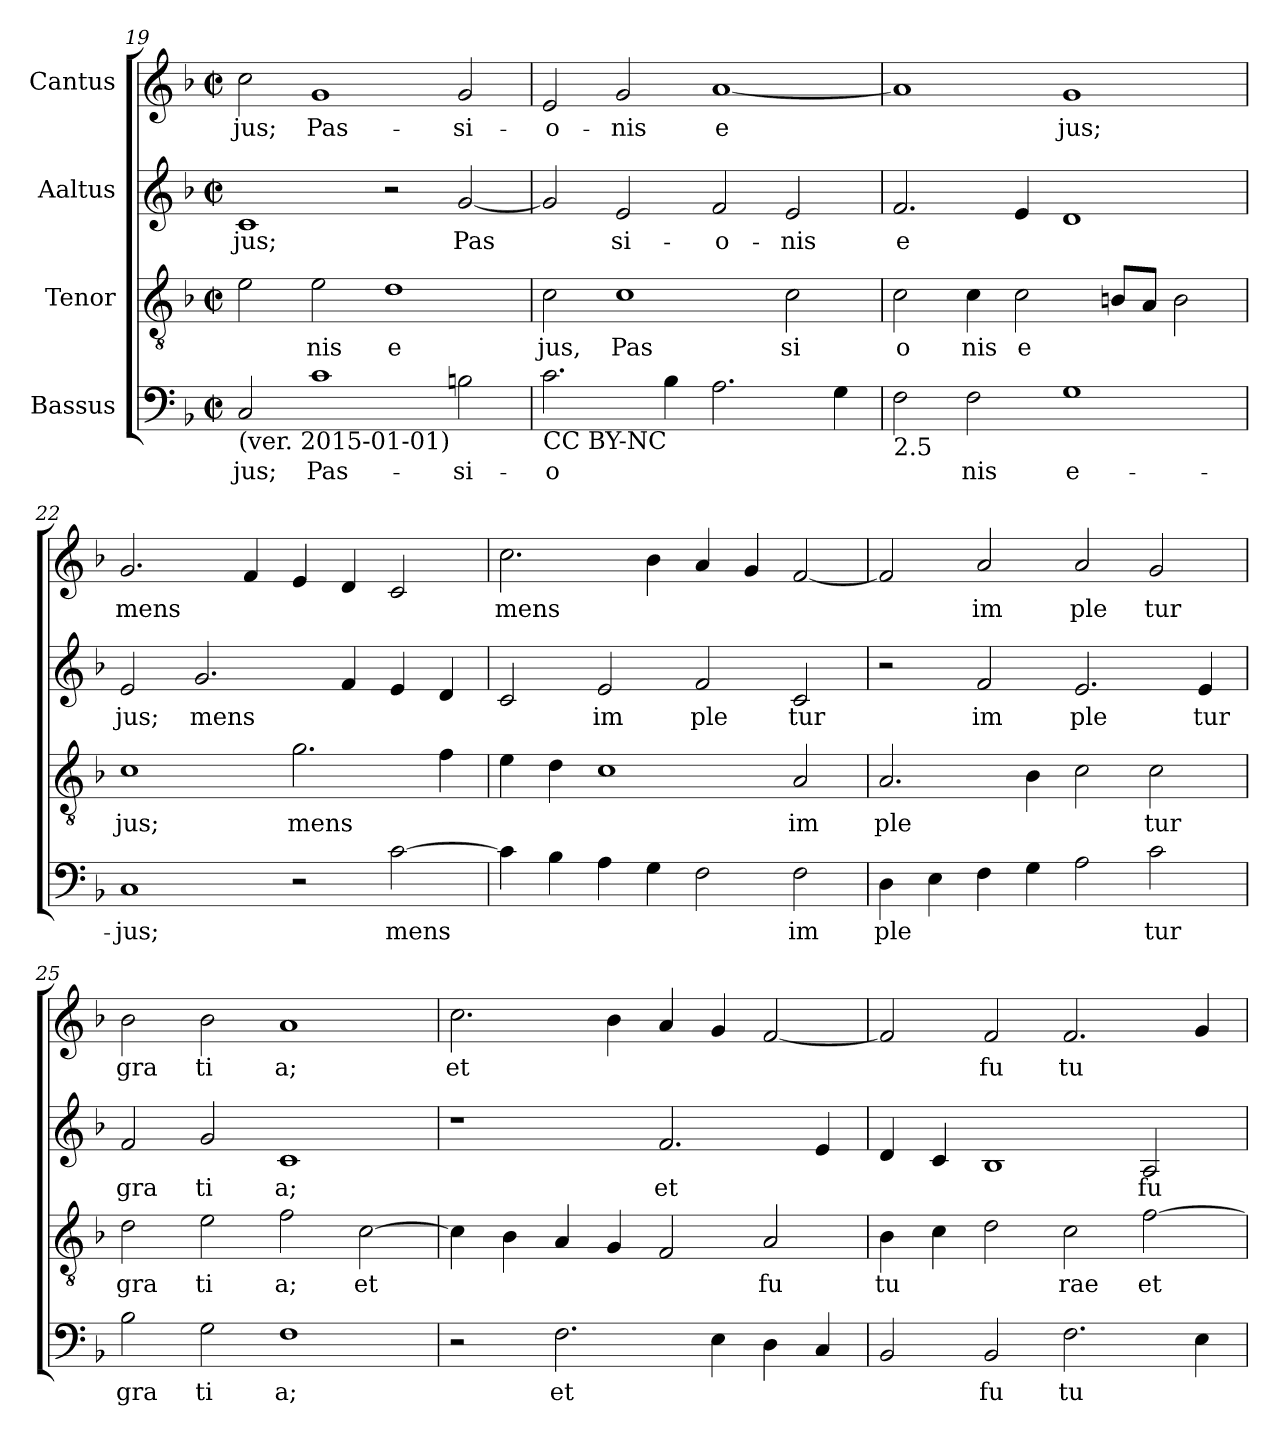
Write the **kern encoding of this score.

**kern	**text	**kern	**text	**kern	**text	**kern	**text
*part4	*part4	*part3	*part3	*part2	*part2	*part1	*part1
*staff4	*staff4	*staff3	*staff3	*staff2	*staff2	*staff1	*staff1
*I"Bassus	*	*I"Tenor	*	*I"Aaltus	*	*I"Cantus	*
*clefF4	*	*clefGv2	*	*clefG2	*	*clefG2	*
*k[b-]	*	*k[b-]	*	*k[b-]	*	*k[b-]	*
*F:	*	*F:	*	*F:	*	*F:	*
*M2/2	*	*M2/2	*	*M2/2	*	*M2/2	*
*met(c|)	*	*met(c|)	*	*met(c|)	*	*met(c|)	*
=19	=19	=19	=19	=19	=19	=19	=19
!LO:TX:b:t=(ver. 2015-01-01)	!	!	!	!	!	!	!
!	!LO:LY:b:cj	!	!LO:LY:b:cj	!	!LO:LY:b:cj	!	!LO:LY:b:cj
2C/	-jus;	2e\	.	1c	-jus;	2cc\	-jus;
!	!LO:LY:b:cj	!	!LO:LY:b:cj	!	!	!	!LO:LY:b:cj
1c	Pas-	2e\	nis	.	.	1g	Pas-
!	!	!	!LO:LY:b:cj	!	!	!	!
.	.	1d	e	2r	.	.	.
!	!LO:LY:b:cj	!	!	!	!LO:LY:b:cj	!	!LO:LY:b:cj
2Bn\	-si-	.	.	[<2g/	Pas-	2g/	-si-
=20	=20	=20	=20	=20	=20	=20	=20
!LO:TX:b:t=CC BY-NC	!	!	!	!	!	!	!
!	!LO:LY:b:cj	!	!LO:LY:b:cj	!	!LO:LY:b:cj	!	!LO:LY:b:cj
2.c\	-o-	2c\	jus,	2g/]	--	2e/	-o-
!	!	!	!LO:LY:b:cj	!	!LO:LY:b:cj	!	!LO:LY:b:cj
.	.	1c	Pas	2e/	-si-	2g/	-nis
!	!LO:LY:b:cj	!	!	!	!	!	!
4B-\	--	.	.	.	.	.	.
!	!LO:LY:b:cj	!	!	!	!LO:LY:b:cj	!	!LO:LY:b:cj
2.A\	--	.	.	2f/	-o-	[<1a	e-
!	!	!	!LO:LY:b:cj	!	!LO:LY:b:cj	!	!
.	.	2c\	si	2e/	-nis	.	.
!	!LO:LY:b:cj	!	!	!	!	!	!
4G\	--	.	.	.	.	.	.
=21	=21	=21	=21	=21	=21	=21	=21
!LO:TX:b:t=2.5	!	!	!	!	!	!	!
!	!LO:LY:b:cj	!	!LO:LY:b:cj	!	!LO:LY:b:cj	!	!LO:LY:b:cj
2F\	--	2c\	o	2.f/	e-	1a]	--
!	!LO:LY:b:cj	!	!LO:LY:b:cj	!	!	!	!
2F\	-nis	4c\	nis	.	.	.	.
!	!	!	!LO:LY:b:cj	!	!LO:LY:b:cj	!	!
.	.	2c\	e	4e/	--	.	.
!	!LO:LY:b:cj	!	!	!	!LO:LY:b:cj	!	!LO:LY:b:cj
1G	e-	.	.	1d	--	1g	-jus;
!	!	!	!LO:LY:b:cj	!	!	!	!
.	.	8Bn/L	.	.	.	.	.
!	!	!	!LO:LY:b:cj	!	!	!	!
.	.	8A/J	.	.	.	.	.
!	!	!	!LO:LY:b:cj	!	!	!	!
.	.	2B\	.	.	.	.	.
!!LO:PB:g=z
=22	=22	=22	=22	=22	=22	=22	=22
!	!LO:LY:b:cj	!	!LO:LY:b:cj	!	!LO:LY:b:cj	!	!LO:LY:a:cj
1C	-jus;	1c	jus;	2e/	-jus;	2.g/	mens
!	!	!	!	!	!LO:LY:b:cj	!	!
.	.	.	.	2.g/	mens	.	.
!	!	!	!	!	!	!	!LO:LY:a:cj
.	.	.	.	.	.	4f/	.
!	!	!	!LO:LY:b:cj	!	!	!	!LO:LY:a:cj
2r	.	2.g\	mens	.	.	4e/	.
!	!	!	!	!	!LO:LY:b:cj	!	!LO:LY:a:cj
.	.	.	.	4f/	.	4d/	.
!	!LO:LY:b:cj	!	!	!	!LO:LY:b:cj	!	!LO:LY:a:cj
[>2c\	mens	.	.	4e/	.	2c/	.
!	!	!	!LO:LY:b:cj	!	!LO:LY:b:cj	!	!
.	.	4f\	.	4d/	.	.	.
=23	=23	=23	=23	=23	=23	=23	=23
!	!LO:LY:b:cj	!	!LO:LY:b:cj	!	!LO:LY:b:cj	!	!LO:LY:a:cj
4c\]	.	4e\	.	2c/	.	2.cc\	mens
!	!LO:LY:b:cj	!	!LO:LY:b:cj	!	!	!	!
4B-\	.	4d\	.	.	.	.	.
!	!LO:LY:b:cj	!	!LO:LY:b:cj	!	!LO:LY:b:cj	!	!
4A\	.	1c	.	2e/	im	.	.
!	!LO:LY:b:cj	!	!	!	!	!	!LO:LY:a:cj
4G\	.	.	.	.	.	4b-\	.
!	!LO:LY:b:cj	!	!	!	!LO:LY:b:cj	!	!LO:LY:a:cj
2F\	.	.	.	2f/	ple	4a/	.
!	!	!	!	!	!	!	!LO:LY:a:cj
.	.	.	.	.	.	4g/	.
!	!LO:LY:b:cj	!	!LO:LY:b:cj	!	!LO:LY:b:cj	!	!LO:LY:a:cj
2F\	im	2A/	im	2c/	tur	[<2f/	.
=24	=24	=24	=24	=24	=24	=24	=24
!	!LO:LY:b:cj	!	!LO:LY:b:cj	!	!	!	!LO:LY:a:cj
4D\	ple	2.A/	ple	2r	.	2f/]	.
!	!LO:LY:b:cj	!	!	!	!	!	!
4E\	.	.	.	.	.	.	.
!	!LO:LY:b:cj	!	!	!	!LO:LY:b:cj	!	!LO:LY:a:cj
4F\	.	.	.	2f/	im	2a/	im
!	!LO:LY:b:cj	!	!LO:LY:b:cj	!	!	!	!
4G\	.	4B-\	.	.	.	.	.
!	!LO:LY:b:cj	!	!LO:LY:b:cj	!	!LO:LY:b:cj	!	!LO:LY:a:cj
2A\	.	2c\	.	2.e/	ple	2a>/	ple
!	!LO:LY:b:cj	!	!LO:LY:b:cj	!	!	!	!LO:LY:a:cj
2c\	tur	2c\	tur	.	.	2g/	tur
!	!	!	!	!	!LO:LY:b:cj	!	!
.	.	.	.	4e/	tur	.	.
=25	=25	=25	=25	=25	=25	=25	=25
!	!LO:LY:b:cj	!	!LO:LY:b:cj	!	!LO:LY:b:cj	!	!LO:LY:a:cj
2B-\	gra	2d\	gra	2f/	gra	2b-\	gra
!	!LO:LY:b:cj	!	!LO:LY:b:cj	!	!LO:LY:b:cj	!	!LO:LY:a:cj
2G\	ti	2e\	ti	2g/	ti	2b-\	ti
!	!LO:LY:b:cj	!	!LO:LY:b:cj	!	!LO:LY:b:cj	!	!LO:LY:a:cj
1F	a;	2f\	a;	1c	a;	1a	a;
!	!	!	!LO:LY:b:cj	!	!	!	!
.	.	[>2c\	et	.	.	.	.
=26	=26	=26	=26	=26	=26	=26	=26
!	!	!	!LO:LY:b:cj	!	!	!	!LO:LY:a:cj
2r	.	4c\]	.	1r	.	2.cc\	et
!	!	!	!LO:LY:b:cj	!	!	!	!
.	.	4B-\	.	.	.	.	.
!	!LO:LY:b:cj	!	!LO:LY:b:cj	!	!	!	!
2.F\	et	4A/	.	.	.	.	.
!	!	!	!LO:LY:b:cj	!	!	!	!LO:LY:a:cj
.	.	4G/	.	.	.	4b-\	.
!	!	!	!LO:LY:b:cj	!	!LO:LY:b:cj	!	!LO:LY:a:cj
.	.	2F/	.	2.f/	et	4a/	.
!	!LO:LY:b:cj	!	!	!	!	!	!LO:LY:a:cj
4E\	.	.	.	.	.	4g/	.
!	!LO:LY:b:cj	!	!LO:LY:b:cj	!	!	!	!LO:LY:a:cj
4D\	.	2A/	fu	.	.	[<2f/	.
!	!LO:LY:b:cj	!	!	!	!LO:LY:b:cj	!	!
4C/	.	.	.	4e/	.	.	.
=27	=27	=27	=27	=27	=27	=27	=27
!	!LO:LY:b:cj	!	!LO:LY:b:cj	!	!LO:LY:b:cj	!	!LO:LY:a:cj
2BB-/	.	4B-\	tu	4d/	.	2f/]	.
!	!	!	!LO:LY:b:cj	!	!LO:LY:b:cj	!	!
.	.	4c\	.	4c/	.	.	.
!	!LO:LY:b:cj	!	!LO:LY:b:cj	!	!LO:LY:b:cj	!	!LO:LY:a:cj
2BB-/	fu	2d\	.	1B-	.	2f/	fu
!	!LO:LY:b:cj	!	!LO:LY:b:cj	!	!	!	!LO:LY:a:cj
2.F\	tu	2c\	rae	.	.	2.f/	tu
!	!	!	!LO:LY:b:cj	!	!LO:LY:b:cj	!	!
.	.	[>2f\	et	2A/	fu	.	.
!	!LO:LY:b:cj	!	!	!	!	!	!LO:LY:a:cj
4E\	.	.	.	.	.	4g/	.
=	=	=	=	=	=	=	=
*-	*-	*-	*-	*-	*-	*-	*-
